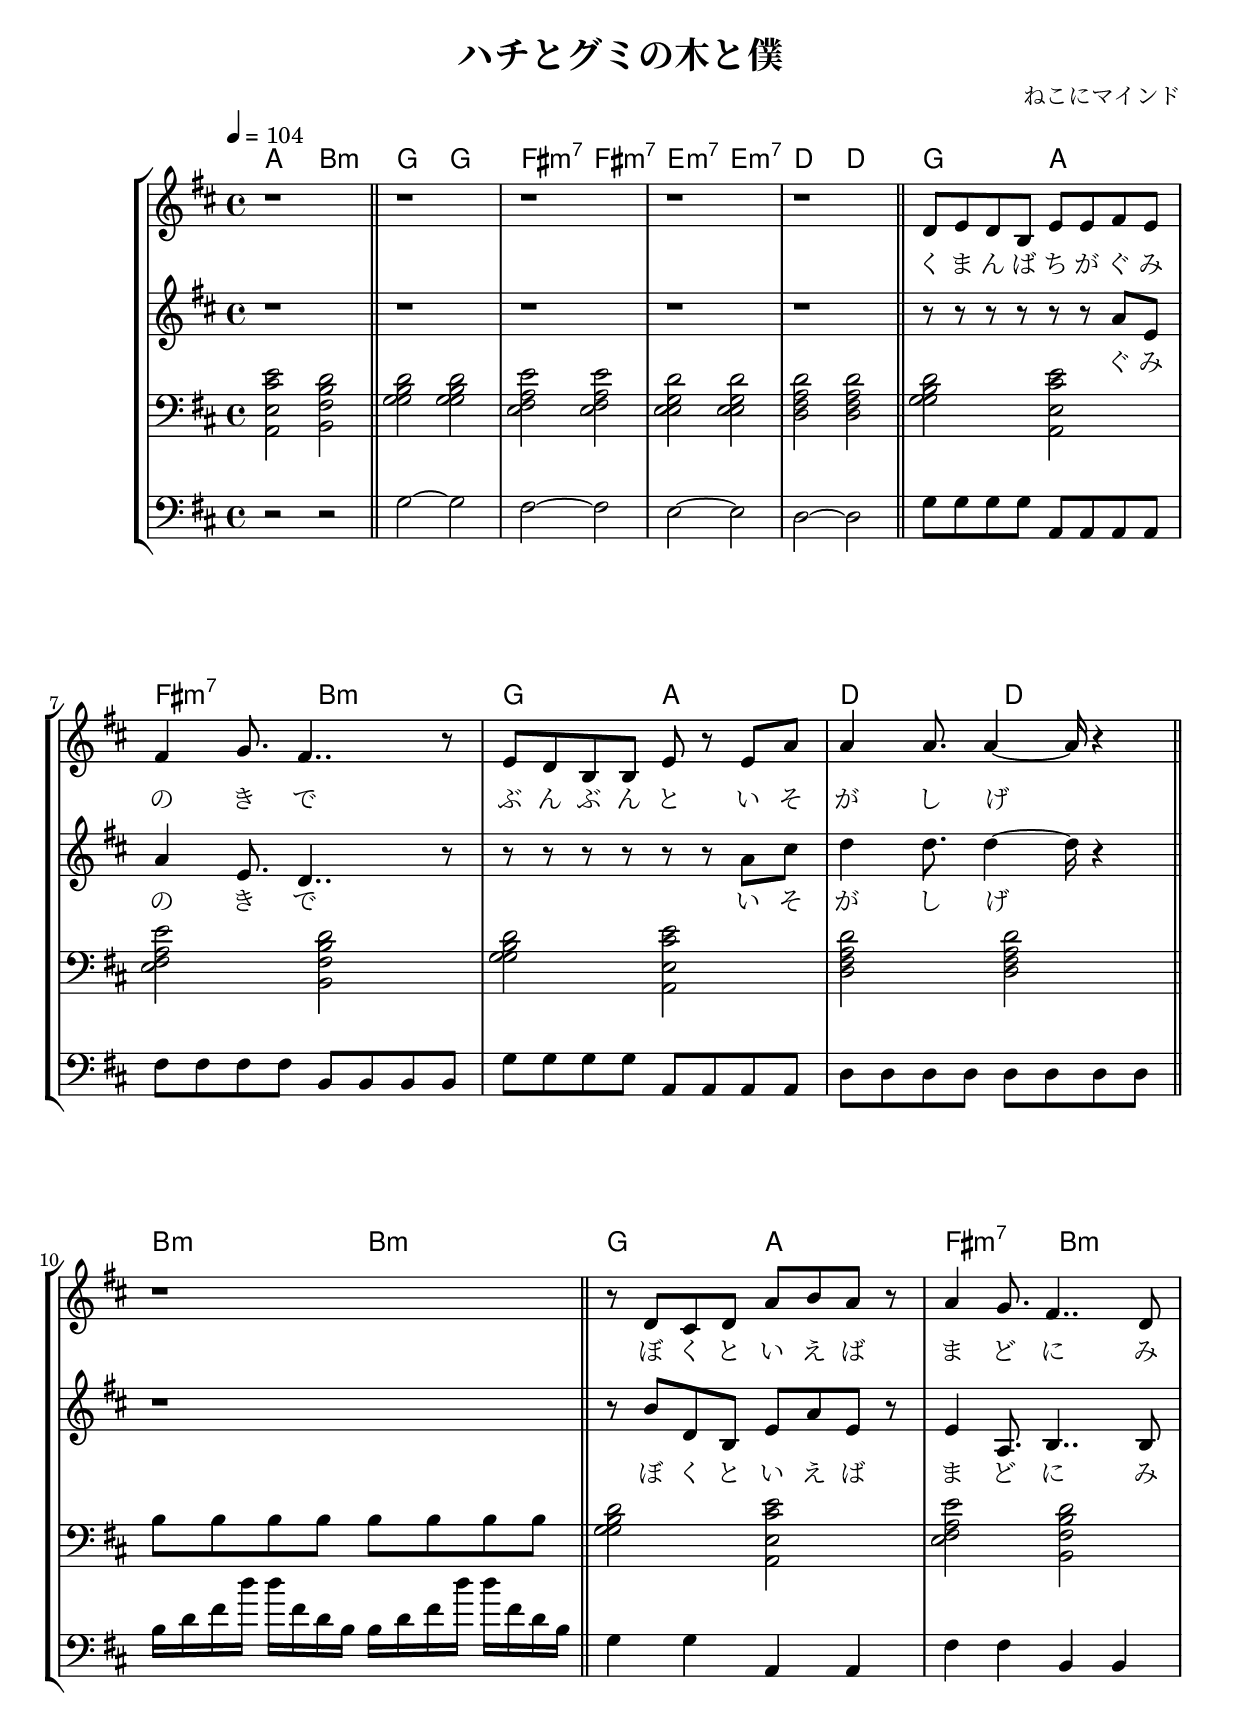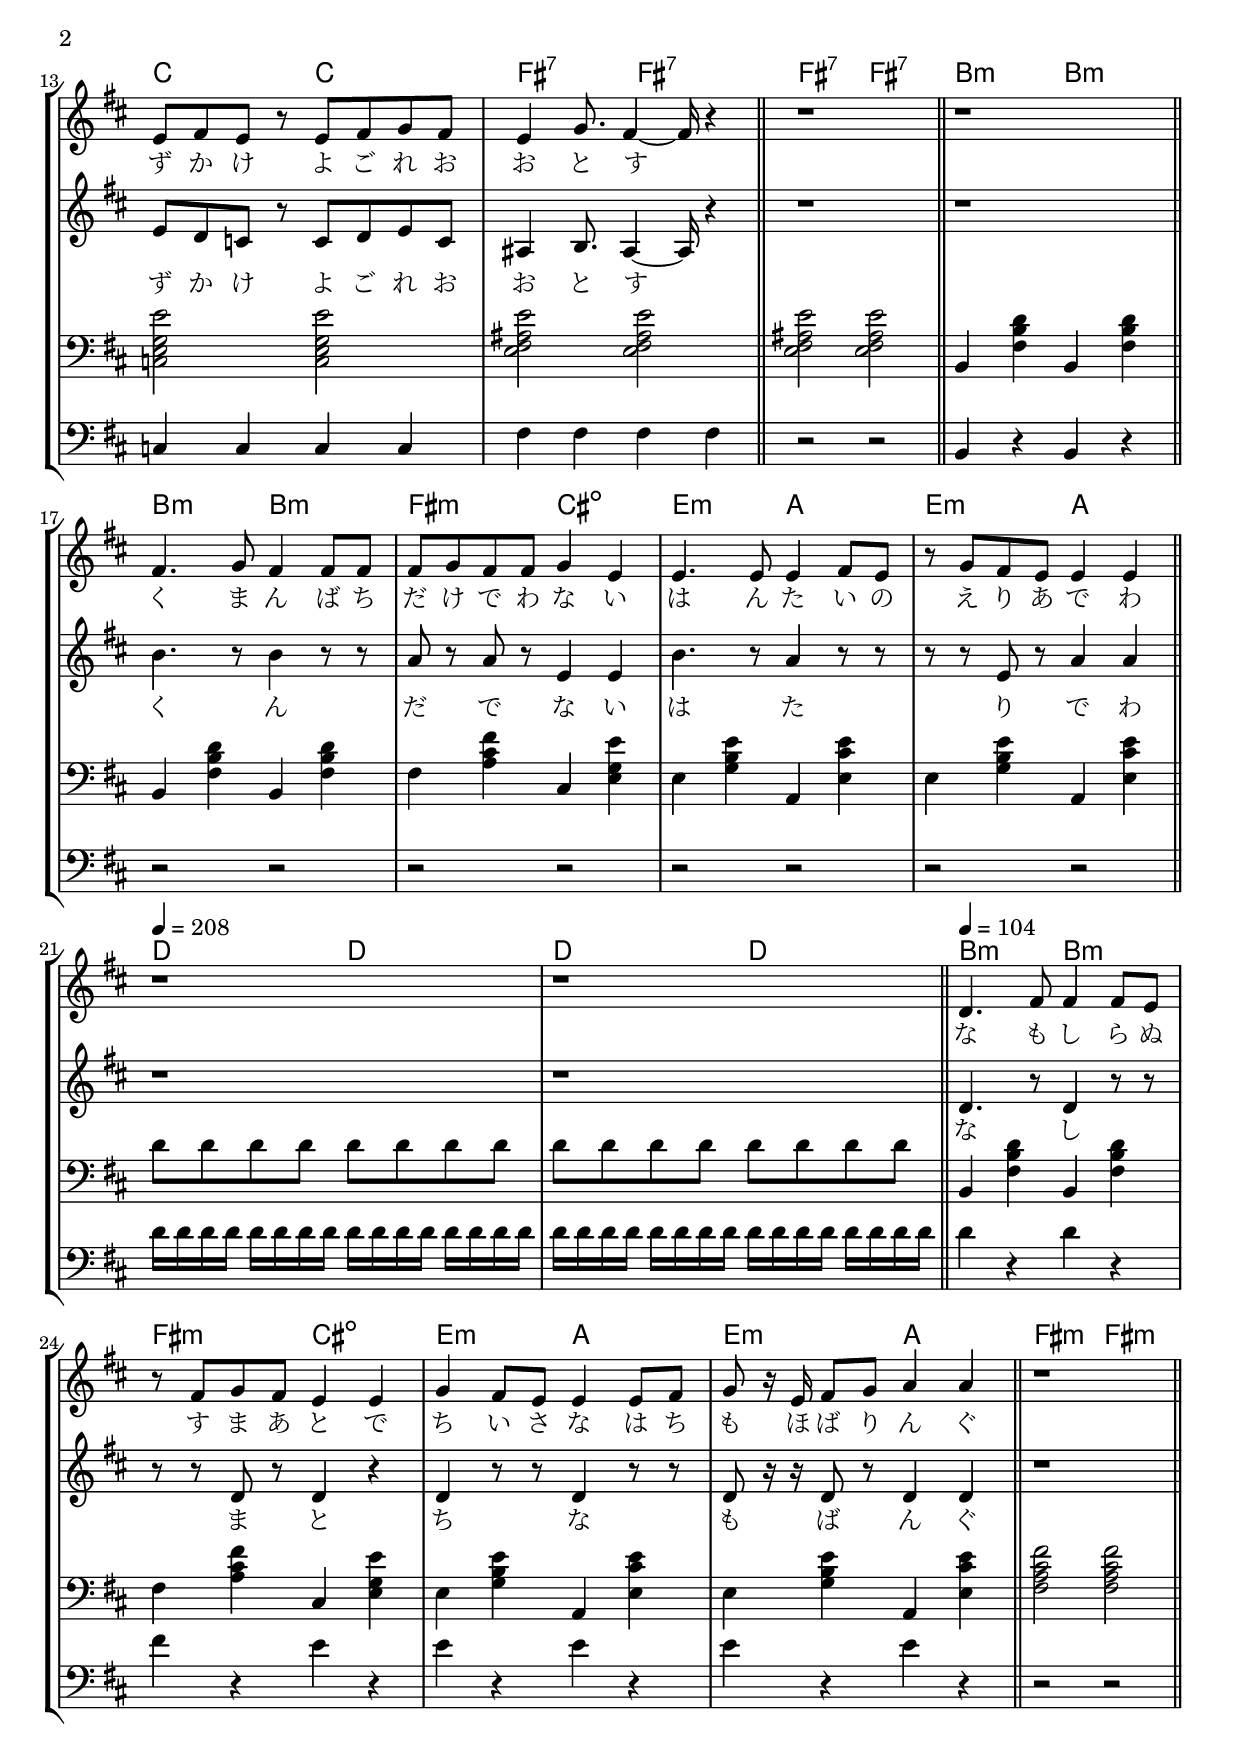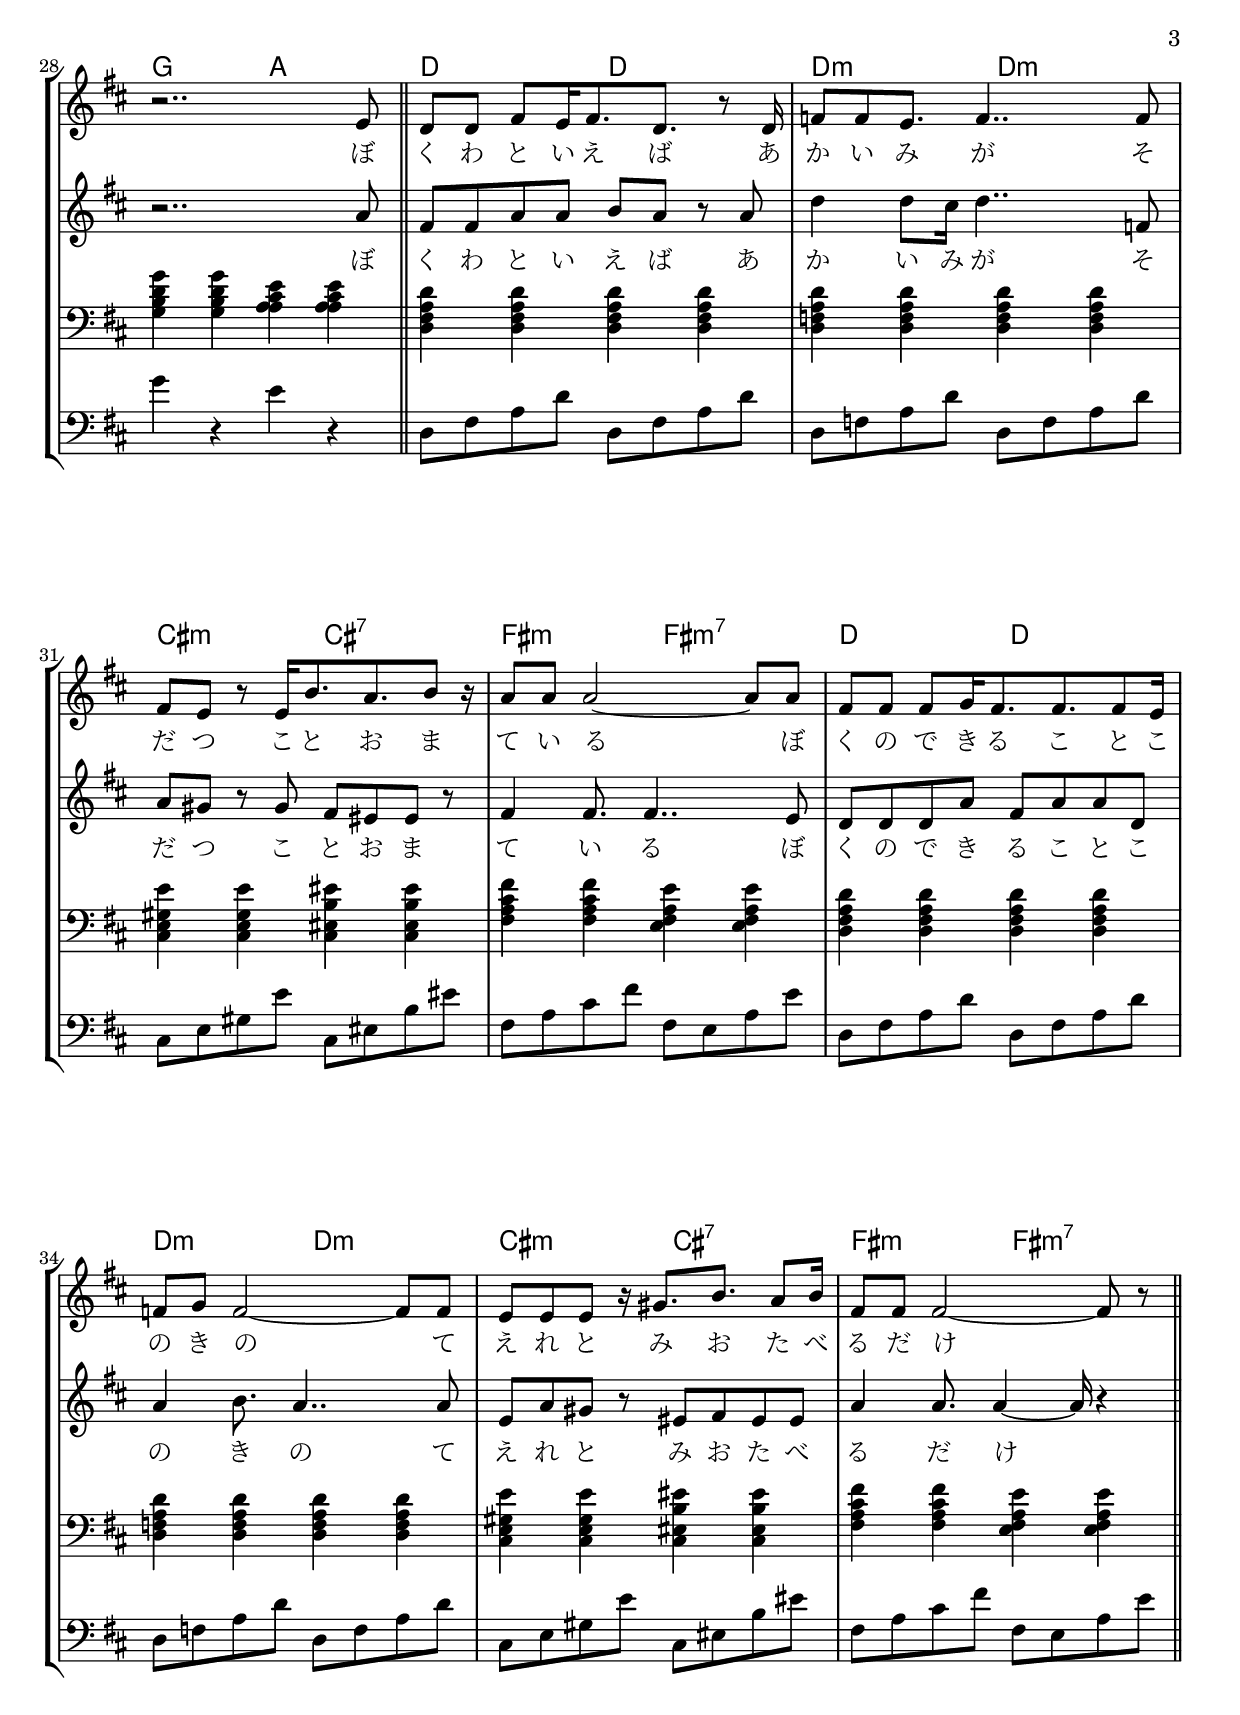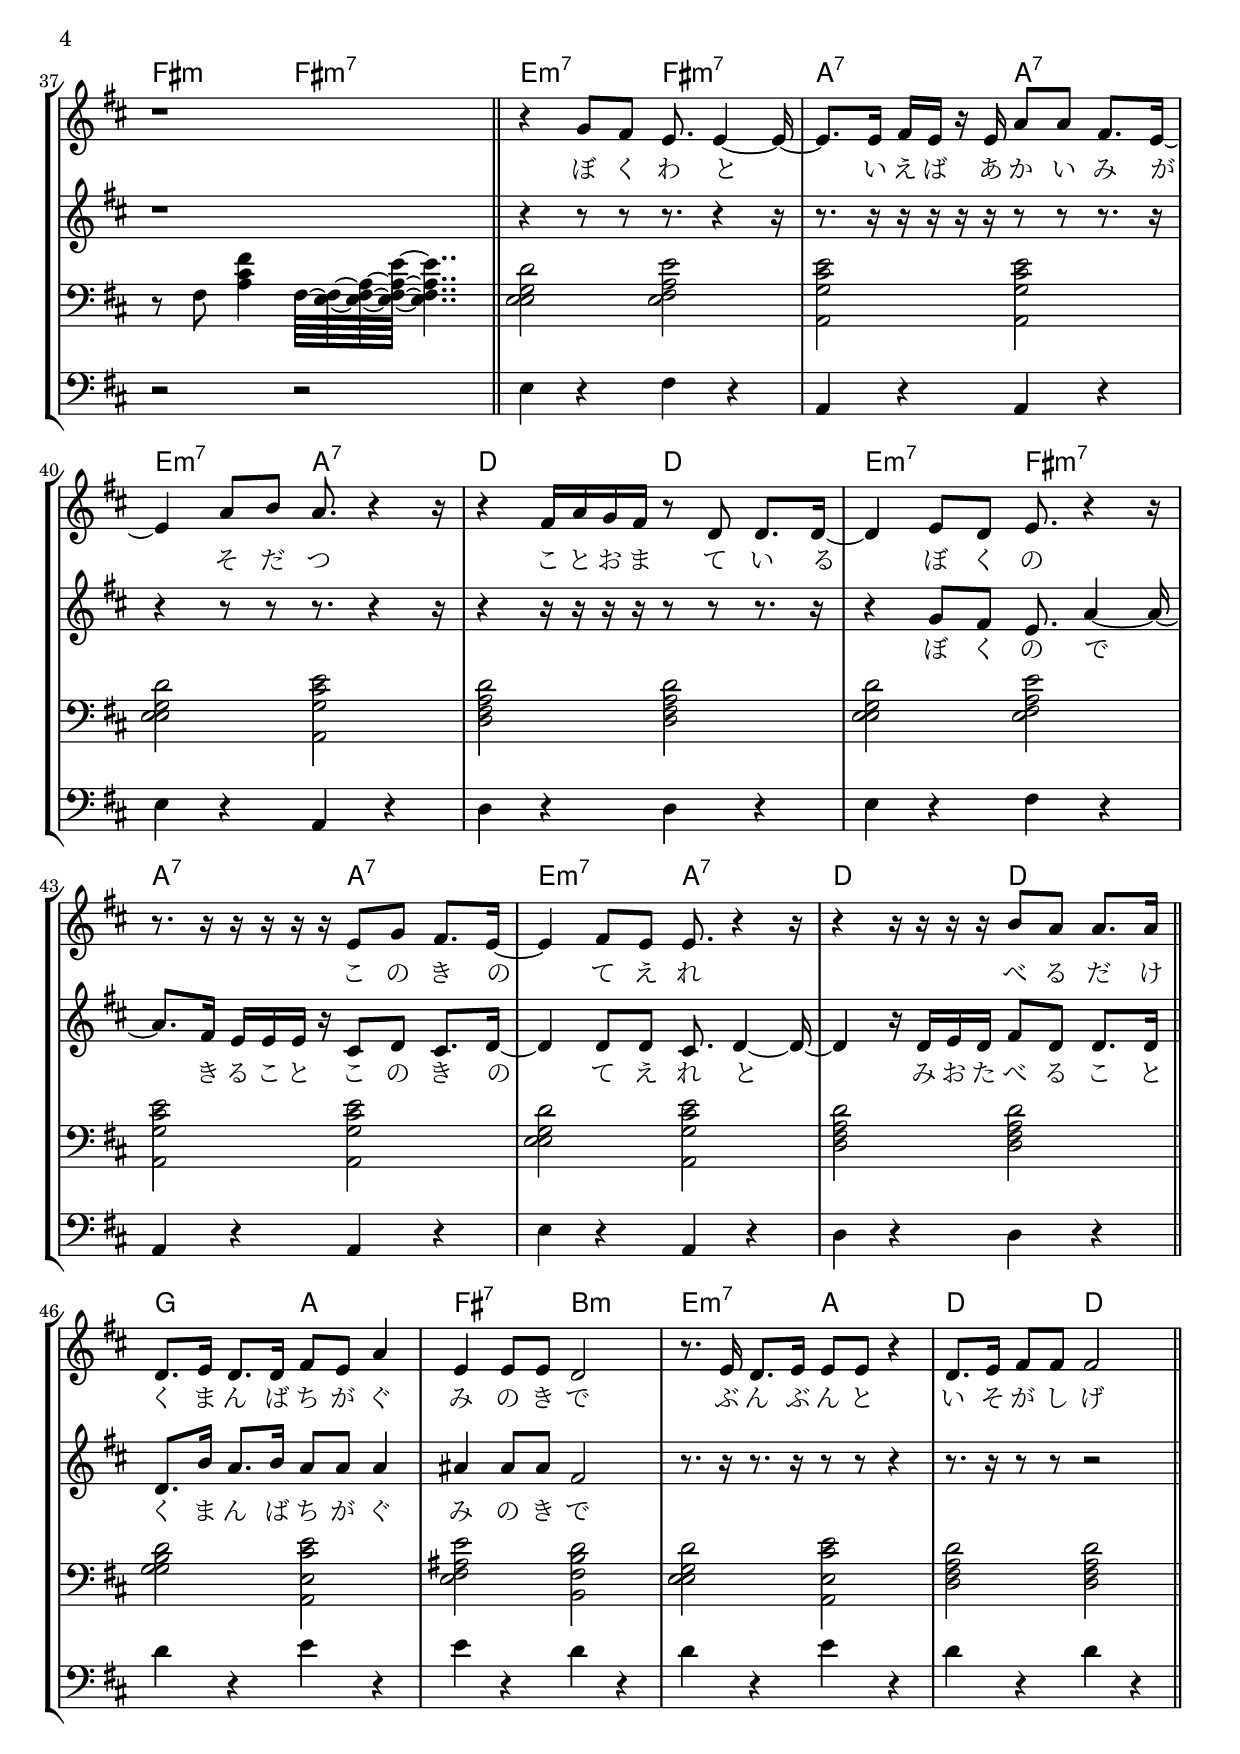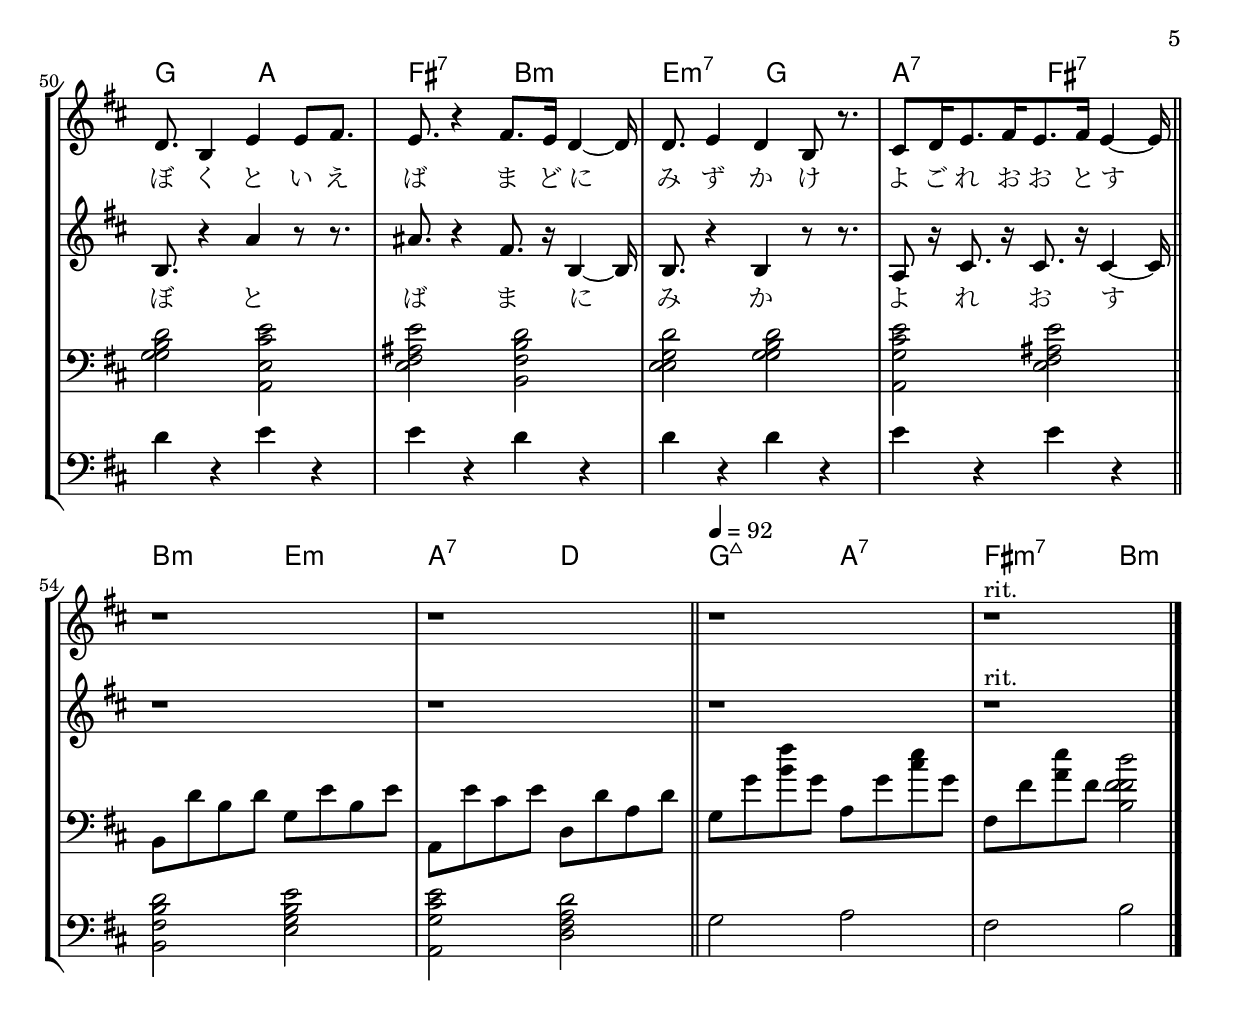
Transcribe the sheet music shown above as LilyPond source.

\version "2.12.1"

\header {
	title = \markup {ハチとグミの木と僕}
	composer = \markup \center-column {ねこにマインド}
}

harmony = \chordmode {
	a2 b:m 

	g g fis:min7 fis:min7 e:min7 e:min7 d d 

	g a fis:min7 b:m g a d d 

	b:m b:m 

	g a fis:min7 b:m c c fis:7 fis:7 

	fis:7 fis:7 

	b:m b:m 

	b:m b:m fis:m cis:dim e:m a e:m a 

	d d d d 

	b:m b:m fis:m cis:dim e:m a e:m a 

	fis:m fis:m 

	g a 

	d d d:m d:m cis:m cis:7 fis:m fis:min7 d d d:m d:m cis:m cis:7 fis:m fis:min7 

	fis:m fis:min7 

	e:min7 fis:min7 a:7 a:7 e:min7 a:7 d d e:min7 fis:min7 a:7 a:7 e:min7 a:7 d d 

	g a fis:7 b:m e:min7 a d d 

	g a fis:7 b:m e:min7 g a:7 fis:7 

	b:m e:m a:7 d 

	g:maj7 a:7 fis:min7 b:m 
}

melody = {
	\key d \major
	\tempo 4 = 104
	r1   
	r1 | r1 | r1 | r1   
	\set Staff.midiInstrument = #"fss0.35"
	\set Staff.midiMinimumVolume = #0.7
	\set Staff.midiMaximumVolume = #0.9
	 d'8  e'8  d'8  b8  e'8  e'8  fis'8  e'8 
	fis'4  g'8.  fis'4..  r8 
	e'8  d'8  b8  b8  e'8  r8  e'8  a'8 
	a'4  a'8.  a'4~a'16  	r4 	r1   
	\set Staff.midiInstrument = #"fss0.35"
	\set Staff.midiMinimumVolume = #0.7
	\set Staff.midiMaximumVolume = #0.9
	r8 d'8  cis'8  d'8  a'8  b'8  a'8  r8 
	a'4  g'8.  fis'4..  d'8 
	e'8  fis'8  e'8  r8  e'8  fis'8  g'8  fis'8 
	e'4  g'8.  fis'4~fis'16  	r4 	r1   
	r1   
	\set Staff.midiInstrument = #"fss0.35"
	\set Staff.midiMinimumVolume = #0.7
	\set Staff.midiMaximumVolume = #0.9
	fis'4.  g'8  fis'4  fis'8  fis'8 
	fis'8  g'8  fis'8  fis'8  g'4  e'4 
	e'4.  e'8  e'4  fis'8  e'8 
	r8  g'8  fis'8  e'8  e'4  e'4
	\tempo 4 = 208
	r1 | r1   
	\set Staff.midiInstrument = #"fss0.35"
	\set Staff.midiMinimumVolume = #0.7
	\set Staff.midiMaximumVolume = #0.9
		\tempo 4 = 104
d'4.  fis'8  fis'4  fis'8  e'8 
	r8  fis'8  g'8  fis'8  e'4  e'4 
	g'4  fis'8  e'8  e'4  e'8  fis'8 
	g'8  r16  e'16  fis'8  g'8  a'4  a'4
	r1   
	r2.. 
	\set Staff.midiInstrument = #"fss0.35"
	\set Staff.midiMinimumVolume = #0.7
	\set Staff.midiMaximumVolume = #0.9
	e'8 
	d'8  d'8  fis'8  e'16  fis'8.  d'8.  r8  d'16 
	f'8  f'8  e'8.  f'4..  f'8 
	fis'8  e'8  r8  e'16  b'8.  a'8.  b'8  r16 
	a'8  a'8  a'2~a'8  a'8 
	fis'8  fis'8  fis'8  g'16  fis'8.  fis'8.  fis'8  e'16 
	f'8  g'8  f'2~f'8  f'8 
	e'8  e'8  e'8  r16  gis'8.  b'8.  a'8  b'16 
	fis'8  fis'8  fis'2~fis'8  	r8 	r1   
	\set Staff.midiInstrument = #"Lead 6 (voice)"
	\set Staff.midiMinimumVolume = #0.7
	\set Staff.midiMaximumVolume = #0.9
	r4 g'8  fis'8  e'8.  e'4~e'16~ 
	e'8.  e'16  fis'16  e'16  r16  e'16  a'8  a'8  fis'8.  e'16~ 
	e'4  a'8  b'8  a'8.  r4 r16 
	r4  fis'16  a'16  g'16  fis'16  r8  d'8  d'8.  d'16~ 
	d'4  e'8  d'8  e'8.  r4 r16 
	r8.  r16  r16  r16  r16  r16  e'8  g'8  fis'8.  e'16~ 
	e'4  fis'8  e'8  e'8.  r4 r16 
	r4  r16  r16  r16  r16  b'8  a'8  a'8.  a'16
	\set Staff.midiInstrument = #"Synth Voice"
	\set Staff.midiMinimumVolume = #0.7
	\set Staff.midiMaximumVolume = #0.9
	d'8.  e'16  d'8.  d'16  fis'8  e'8  a'4 
	e'4  e'8  e'8  d'2 
	r8.  e'16  d'8.  e'16  e'8  e'8  r4 
	d'8.  e'16  fis'8  fis'8  fis'2
	\set Staff.midiInstrument = #"Choir Aahs"
	\set Staff.midiMinimumVolume = #0.7
	\set Staff.midiMaximumVolume = #0.9
	d'8.  b4  e'4  e'8  fis'8. 
	e'8.  r4  fis'8.  e'16  d'4~d'16 
	d'8.  e'4  d'4  b8  r8. 
	cis'8  d'16  e'8.  fis'16  e'8.  fis'16  e'4~e'16
	r1 | r1   
	\tempo 4 = 92
	r1 | r1^"rit." \bar "|."
}

words = \lyricmode {
	
	
	く  ま  ん  ば  ち  が  ぐ  み  の  き  で  ぶ  ん  ぶ  ん  と  い  そ  が  し  げ  
	
	ぼ  く  と  い  え  ば  ま  ど  に  み  ず  か  け  よ  ご  れ  お  お  と  す  
	
	
	く  ま  ん  ば  ち  だ  け  で  わ  な  い  は  ん  た  い  の  え  り  あ  で  わ  
	
	な  も  し  ら  ぬ  す  ま  あ  と  で  ち  い  さ  な  は  ち  も  ほ  ば  り  ん  ぐ  
	
	
	ぼ  く  わ  と  い  え  ば  あ  か  い  み  が  そ  だ  つ  こ  と  お  ま  て  い  る  ぼ  く  の  で  き  る  こ  と  こ  の  き  の  て  え  れ  と  み  お  た  べ  る  だ  け  
	
	ぼ  く  わ  と  い  え  ば  あ  か  い  み  が  そ  だ  つ  こ  と  お  ま  て  い  る  ぼ  く  の  こ  の  き  の  て  え  れ  べ  る  だ  け  
	く  ま  ん  ば  ち  が  ぐ  み  の  き  で  ぶ  ん  ぶ  ん  と  い  そ  が  し  げ  
	ぼ  く  と  い  え  ば  ま  ど  に  み  ず  か  け  よ  ご  れ  お  お  と  す  
	
	
}

secondmelody = {
	\key d \major
	\tempo 4 = 104
	r1   
	r1 | r1 | r1 | r1   
	\set Staff.midiInstrument = #"Clav"
	\set Staff.midiMinimumVolume = #0.7
	\set Staff.midiMaximumVolume = #0.9
	 r8  r8  r8  r8  r8  r8  a'8  e'8 
	a'4  e'8.  d'4..  r8 
	r8  r8  r8  r8  r8  r8  a'8  cis''8 
	d''4  d''8.  d''4~d''16  	r4 	r1   
	\set Staff.midiInstrument = #"Pad 6 (metallic)"
	\set Staff.midiMinimumVolume = #0.7
	\set Staff.midiMaximumVolume = #0.9
	r8 b'8  d'8  b8  e'8  a'8  e'8  r8 
	e'4  a8.  b4..  b8 
	e'8  d'8  c'8  r8  c'8  d'8  e'8  c'8 
	ais4  b8.  ais4~ais16  	r4 	r1   
	r1   
	\set Staff.midiInstrument = #"Vibraphone"
	\set Staff.midiMinimumVolume = #0.7
	\set Staff.midiMaximumVolume = #0.9
	b'4.  r8  b'4  r8  r8 
	a'8  r8  a'8  r8  e'4  e'4 
	b'4.  r8  a'4  r8  r8 
	r8  r8  e'8  r8  a'4  a'4
	\tempo 4 = 208
	r1 | r1   
	\set Staff.midiInstrument = #"Celesta"
	\set Staff.midiMinimumVolume = #0.7
	\set Staff.midiMaximumVolume = #0.9
		\tempo 4 = 104
d'4.  r8  d'4  r8  r8 
	r8  r8  d'8  r8  d'4  r4 
	d'4  r8  r8  d'4  r8  r8 
	d'8  r16  r16  d'8  r8  d'4  d'4
	r1   
	r2.. 
	\set Staff.midiInstrument = #"Flute"
	\set Staff.midiMinimumVolume = #0.7
	\set Staff.midiMaximumVolume = #0.9
	a'8 
	fis'8  fis'8  a'8  a'8  b'8  a'8  r8  a'8 
	d''4  d''8  cis''16  d''4..  f'8 
	a'8  gis'8  r8  gis'8  fis'8  eis'8  eis'8  r8 
	fis'4  fis'8.  fis'4..  e'8 
	d'8  d'8  d'8  a'8  fis'8  a'8  a'8  d'8 
	a'4  b'8.  a'4..  a'8 
	e'8  a'8  gis'8  r8  eis'8  fis'8  eis'8  eis'8 
	a'4  a'8.  a'4~a'16  	r4 	r1   
	\set Staff.midiInstrument = #"Trumpet"
	\set Staff.midiMinimumVolume = #0.7
	\set Staff.midiMaximumVolume = #0.9
	r4 r8  r8  r8.  r4 r16 
	r8.  r16  r16  r16  r16  r16  r8  r8  r8.  r16 
	r4  r8  r8  r8.  r4 r16 
	r4  r16  r16  r16  r16  r8  r8  r8.  r16 
	r4  g'8  fis'8  e'8.  a'4~a'16~ 
	a'8.  fis'16  e'16  e'16  e'16  r16  cis'8  d'8  cis'8.  d'16~ 
	d'4  d'8  d'8  cis'8.  d'4~d'16~ 
	d'4  r16  d'16  e'16  d'16  fis'8  d'8  d'8.  d'16
	\set Staff.midiInstrument = #"Trumpet"
	\set Staff.midiMinimumVolume = #0.7
	\set Staff.midiMaximumVolume = #0.9
	d'8.  b'16  a'8.  b'16  a'8  a'8  a'4 
	ais'4  ais'8  ais'8  fis'2 
	r8.  r16  r8.  r16  r8  r8  r4 
	r8.  r16  r8  r8  r2
	\set Staff.midiInstrument = #"French Horn"
	\set Staff.midiMinimumVolume = #0.7
	\set Staff.midiMaximumVolume = #0.9
	b8.  r4  a'4  r8  r8. 
	ais'8.  r4  fis'8.  r16  b4~b16 
	b8.  r4  b4  r8  r8. 
	a8  r16  cis'8.  r16  cis'8.  r16  cis'4~cis'16
	r1 | r1   
	\tempo 4 = 92
	r1 | r1^"rit." \bar "|."
}

secondwords = \lyricmode {
	
	
	ぐ  み  の  き  で  い  そ  が  し  げ  
	
	ぼ  く  と  い  え  ば  ま  ど  に  み  ず  か  け  よ  ご  れ  お  お  と  す  
	
	
	く  ん  だ  で  な  い  は  た  り  で  わ  
	
	な  し  ま  と  ち  な  も  ば  ん  ぐ  
	
	
	ぼ  く  わ  と  い  え  ば  あ  か  い  み  が  そ  だ  つ  こ  と  お  ま  て  い  る  ぼ  く  の  で  き  る  こ  と  こ  の  き  の  て  え  れ  と  み  お  た  べ  る  だ  け  
	
	ぼ  く  の  で  き  る  こ  と  こ  の  き  の  て  え  れ  と  み  お  た  べ  る  こ  と  
	く  ま  ん  ば  ち  が  ぐ  み  の  き  で  
	ぼ  と  ば  ま  に  み  か  よ  れ  お  す  
	
	
}

tempochange = {
	\tempo 4 = 104
	r1 \bar "||"
	\tempo 4 = 104
	r1 | r1 | r1 | r1 \bar "||"
	\tempo 4 = 104
	r1 | r1 | r1 | r1 \bar "||"
	\tempo 4 = 104
	r1 \bar "||"
	\tempo 4 = 104
	r1 | r1 | r1 | r1 \bar "||"
	\tempo 4 = 104
	r1 \bar "||"
	\tempo 4 = 104
	r1 \bar "||"
	\tempo 4 = 104
	r1 | r1 | r1 | r1 \bar "||"
	\tempo 4 = 208
	r1 | r1 \bar "||"
	\tempo 4 = 104
	r1 | r1 | r1 | r1 \bar "||"
	\tempo 4 = 104
	r1 \bar "||"
	\tempo 4 = 104
	r1 \bar "||"
	\tempo 4 = 104
	r1 | r1 | r1 | r1 | r1 | r1 | r1 | r1 \bar "||"
	\tempo 4 = 104
	r1 \bar "||"
	\tempo 4 = 104
	r1 | r1 | r1 | r1 | r1 | r1 | r1 | r1 \bar "||"
	\tempo 4 = 104
	r1 | r1 | r1 | r1 \bar "||"
	\tempo 4 = 104
	r1 | r1 | r1 | r1 \bar "||"
	\tempo 4 = 104
	r1 | r1 \bar "||"
	\tempo 4 = 92
	r1 | \tempo 4 = 69 r2 \tempo 4 = 61 r2 \bar "|."
}

mainacc = {
	\clef bass
	\set Staff.midiInstrument = #"Acoustic grand"
	\set Staff.midiMinimumVolume = #0.3
	\set Staff.midiMaximumVolume = #0.6
	\key d \major
	\tempo 4 = 104
	<a, e cis' e'>2
	<b, fis b d'>2
	\bar "||"

	\set Staff.midiInstrument = #"Acoustic grand"
	\set Staff.midiMinimumVolume = #0.3
	\set Staff.midiMaximumVolume = #0.6
	<g g b d'>2
	<g g b d'>2
	<fis e a e'>2
	<fis e a e'>2
	<e e g d'>2
	<e e g d'>2
	<d fis a d'>2
	<d fis a d'>2
	\bar "||"

	\set Staff.midiInstrument = #"Acoustic grand"
	\set Staff.midiMinimumVolume = #0.3
	\set Staff.midiMaximumVolume = #0.6
	<g g b d'>2
	<a, e cis' e'>2
	<fis e a e'>2
	<b, fis b d'>2
	<g g b d'>2
	<a, e cis' e'>2
	<d fis a d'>2
	<d fis a d'>2
	\bar "||"

	\set Staff.midiInstrument = #"Piccolo"
	\set Staff.midiMinimumVolume = #0.3
	\set Staff.midiMaximumVolume = #0.6
	b8 b8 b8 b8
	b8 b8 b8 b8
	\bar "||"

	\set Staff.midiInstrument = #"Acoustic grand"
	\set Staff.midiMinimumVolume = #0.3
	\set Staff.midiMaximumVolume = #0.6
	<g g b d'>2
	<a, e cis' e'>2
	<fis e a e'>2
	<b, fis b d'>2
	<c e g e'>2
	<c e g e'>2
	<fis e ais e'>2
	<fis e ais e'>2
	\bar "||"

	\set Staff.midiInstrument = #"Acoustic grand"
	\set Staff.midiMinimumVolume = #0.3
	\set Staff.midiMaximumVolume = #0.6
	<fis e ais e'>2
	<fis e ais e'>2
	\bar "||"

	\set Staff.midiInstrument = #"Acoustic grand"
	\set Staff.midiMinimumVolume = #0.3
	\set Staff.midiMaximumVolume = #0.6
	b,4 <fis b d'>4
	b,4 <fis b d'>4
	\bar "||"

	\set Staff.midiInstrument = #"Acoustic grand"
	\set Staff.midiMinimumVolume = #0.3
	\set Staff.midiMaximumVolume = #0.6
	b,4 <fis b d'>4
	b,4 <fis b d'>4
	fis4 <a cis' fis'>4
	cis4 <e g e'>4
	e4 <g b e'>4
	a,4 <e cis' e'>4
	e4 <g b e'>4
	a,4 <e cis' e'>4
	\bar "||"

	\set Staff.midiInstrument = #"Blown Bottle"
	\set Staff.midiMinimumVolume = #0.3
	\set Staff.midiMaximumVolume = #0.6
	\tempo 4 = 208
	d'8 d'8 d'8 d'8
	d'8 d'8 d'8 d'8
	d'8 d'8 d'8 d'8
	d'8 d'8 d'8 d'8
	\bar "||"

	\set Staff.midiInstrument = #"Acoustic grand"
	\set Staff.midiMinimumVolume = #0.3
	\set Staff.midiMaximumVolume = #0.6
	\tempo 4 = 104
	b,4 <fis b d'>4
	b,4 <fis b d'>4
	fis4 <a cis' fis'>4
	cis4 <e g e'>4
	e4 <g b e'>4
	a,4 <e cis' e'>4
	e4 <g b e'>4
	a,4 <e cis' e'>4
	\bar "||"

	\set Staff.midiInstrument = #"Bright Acoustic"
	\set Staff.midiMinimumVolume = #0.3
	\set Staff.midiMaximumVolume = #0.6
	<fis a cis' fis'>2
	<fis a cis' fis'>2
	\bar "||"

	\set Staff.midiInstrument = #"Acoustic grand"
	\set Staff.midiMinimumVolume = #0.3
	\set Staff.midiMaximumVolume = #0.6
	<g b d' g'>4 <g b d' g'>4
	<a a cis' e'>4 <a a cis' e'>4
	\bar "||"

	\set Staff.midiInstrument = #"Acoustic grand"
	\set Staff.midiMinimumVolume = #0.3
	\set Staff.midiMaximumVolume = #0.6
	<d fis a d'>4 <d fis a d'>4
	<d fis a d'>4 <d fis a d'>4
	<d f a d'>4 <d f a d'>4
	<d f a d'>4 <d f a d'>4
	<cis e gis e'>4 <cis e gis e'>4
	<cis eis b eis'>4 <cis eis b eis'>4
	<fis a cis' fis'>4 <fis a cis' fis'>4
	<fis e a e'>4 <fis e a e'>4
	<d fis a d'>4 <d fis a d'>4
	<d fis a d'>4 <d fis a d'>4
	<d f a d'>4 <d f a d'>4
	<d f a d'>4 <d f a d'>4
	<cis e gis e'>4 <cis e gis e'>4
	<cis eis b eis'>4 <cis eis b eis'>4
	<fis a cis' fis'>4 <fis a cis' fis'>4
	<fis e a e'>4 <fis e a e'>4
	\bar "||"

	\set Staff.midiInstrument = #"Acoustic grand"
	\set Staff.midiMinimumVolume = #0.3
	\set Staff.midiMaximumVolume = #0.6
	r8 fis8 <a cis' fis'>4
	fis64~ <fis~ e~> <fis~ e~ a~> <fis e a e'>~ <fis e a e'>4..
	\bar "||"

	\set Staff.midiInstrument = #"Acoustic grand"
	\set Staff.midiMinimumVolume = #0.3
	\set Staff.midiMaximumVolume = #0.6
	<e e g d'>2
	<fis e a e'>2
	<a, g cis' e'>2
	<a, g cis' e'>2
	<e e g d'>2
	<a, g cis' e'>2
	<d fis a d'>2
	<d fis a d'>2
	<e e g d'>2
	<fis e a e'>2
	<a, g cis' e'>2
	<a, g cis' e'>2
	<e e g d'>2
	<a, g cis' e'>2
	<d fis a d'>2
	<d fis a d'>2
	\bar "||"

	\set Staff.midiInstrument = #"Acoustic grand"
	\set Staff.midiMinimumVolume = #0.3
	\set Staff.midiMaximumVolume = #0.6
	<g g b d'>2
	<a, e cis' e'>2
	<fis e ais e'>2
	<b, fis b d'>2
	<e e g d'>2
	<a, e cis' e'>2
	<d fis a d'>2
	<d fis a d'>2
	\bar "||"

	\set Staff.midiInstrument = #"Acoustic grand"
	\set Staff.midiMinimumVolume = #0.3
	\set Staff.midiMaximumVolume = #0.6
	<g g b d'>2
	<a, e cis' e'>2
	<fis e ais e'>2
	<b, fis b d'>2
	<e e g d'>2
	<g g b d'>2
	<a, g cis' e'>2
	<fis e ais e'>2
	\bar "||"

	\set Staff.midiInstrument = #"Acoustic grand"
	\set Staff.midiMinimumVolume = #0.3
	\set Staff.midiMaximumVolume = #0.6
	b,8 d' b d'
	g8 e' b e'
	a,8 e' cis' e'
	d8 d' a d'
	\bar "||"

	\set Staff.midiInstrument = #"Acoustic grand"
	\set Staff.midiMinimumVolume = #0.3
	\set Staff.midiMaximumVolume = #0.6
	\tempo 4 = 92
	g8 g' <b' fis''> g'
	a8 g' <cis'' e''> g'
	fis8 fis' <a' e''> fis'
	<b fis' fis' d''>2
	\bar "|."
}

subacc = {
	\clef bass
	\set Staff.midiInstrument = #"Acoustic grand"
	\set Staff.midiMinimumVolume = #0.3
	\set Staff.midiMaximumVolume = #0.6
	\key d \major
	\tempo 4 = 104
	r2
	r2
	\bar "||"

	\set Staff.midiInstrument = #"FX 8 (sci-fi)"
	\set Staff.midiMinimumVolume = #0.3
	\set Staff.midiMaximumVolume = #0.6
	g2
	~g2
	fis2
	~fis2
	e2
	~e2
	d2
	~d2
	\bar "||"

	\set Staff.midiInstrument = #"Clarinet"
	\set Staff.midiMinimumVolume = #0.3
	\set Staff.midiMaximumVolume = #0.6
	g8 g8 g8 g8
	a,8 a,8 a,8 a,8
	fis8 fis8 fis8 fis8
	b,8 b,8 b,8 b,8
	g8 g8 g8 g8
	a,8 a,8 a,8 a,8
	d8 d8 d8 d8
	d8 d8 d8 d8
	\bar "||"

	\set Staff.midiInstrument = #"Tremolo Strings"
	\set Staff.midiMinimumVolume = #0.3
	\set Staff.midiMaximumVolume = #0.6
	b16 d' fis' d'' d'' fis' d' b
	b16 d' fis' d'' d'' fis' d' b
	\bar "||"

	\set Staff.midiInstrument = #"FX 3 (crystal)"
	\set Staff.midiMinimumVolume = #0.3
	\set Staff.midiMaximumVolume = #0.6
	g4 g4
	a,4 a,4
	fis4 fis4
	b,4 b,4
	c4 c4
	c4 c4
	fis4 fis4
	fis4 fis4
	\bar "||"

	\set Staff.midiInstrument = #"Acoustic grand"
	\set Staff.midiMinimumVolume = #0.3
	\set Staff.midiMaximumVolume = #0.6
	r2
	r2
	\bar "||"

	\set Staff.midiInstrument = #"Synthstrings 2"
	\set Staff.midiMinimumVolume = #0.3
	\set Staff.midiMaximumVolume = #0.6
	b,4 r4
	b,4 r4
	\bar "||"

	\set Staff.midiInstrument = #"Acoustic grand"
	\set Staff.midiMinimumVolume = #0.3
	\set Staff.midiMaximumVolume = #0.6
	r2
	r2
	r2
	r2
	r2
	r2
	r2
	r2
	\bar "||"

	\set Staff.midiInstrument = #"Tremolo Strings"
	\set Staff.midiMinimumVolume = #0.3
	\set Staff.midiMaximumVolume = #0.6
	\tempo 4 = 208
	d'16 d'16 d'16 d'16 d'16 d'16 d'16 d'16
	d'16 d'16 d'16 d'16 d'16 d'16 d'16 d'16
	d'16 d'16 d'16 d'16 d'16 d'16 d'16 d'16
	d'16 d'16 d'16 d'16 d'16 d'16 d'16 d'16
	\bar "||"

	\set Staff.midiInstrument = #"Pad 5 (bowed)"
	\set Staff.midiMinimumVolume = #0.3
	\set Staff.midiMaximumVolume = #0.6
	\tempo 4 = 104
	d'4 r4
	d'4 r4
	fis'4 r4
	e'4 r4
	e'4 r4
	e'4 r4
	e'4 r4
	e'4 r4
	\bar "||"

	\set Staff.midiInstrument = #"Acoustic grand"
	\set Staff.midiMinimumVolume = #0.3
	\set Staff.midiMaximumVolume = #0.6
	r2
	r2
	\bar "||"

	\set Staff.midiInstrument = #"Bird Tweet"
	\set Staff.midiMinimumVolume = #0.3
	\set Staff.midiMaximumVolume = #0.6
	g'4 r4
	e'4 r4
	\bar "||"

	\set Staff.midiInstrument = #"Pad 7 (halo)"
	\set Staff.midiMinimumVolume = #0.3
	\set Staff.midiMaximumVolume = #0.6
	d8 fis8 a8 d'8
	d8 fis8 a8 d'8
	d8 f8 a8 d'8
	d8 f8 a8 d'8
	cis8 e8 gis8 e'8
	cis8 eis8 b8 eis'8
	fis8 a8 cis'8 fis'8
	fis8 e8 a8 e'8
	d8 fis8 a8 d'8
	d8 fis8 a8 d'8
	d8 f8 a8 d'8
	d8 f8 a8 d'8
	cis8 e8 gis8 e'8
	cis8 eis8 b8 eis'8
	fis8 a8 cis'8 fis'8
	fis8 e8 a8 e'8
	\bar "||"

	\set Staff.midiInstrument = #"Acoustic grand"
	\set Staff.midiMinimumVolume = #0.3
	\set Staff.midiMaximumVolume = #0.6
	r2
	r2
	\bar "||"

	\set Staff.midiInstrument = #"Pad 1 (new age)"
	\set Staff.midiMinimumVolume = #0.3
	\set Staff.midiMaximumVolume = #0.6
	e4 r4
	fis4 r4
	a,4 r4
	a,4 r4
	e4 r4
	a,4 r4
	d4 r4
	d4 r4
	e4 r4
	fis4 r4
	a,4 r4
	a,4 r4
	e4 r4
	a,4 r4
	d4 r4
	d4 r4
	\bar "||"

	\set Staff.midiInstrument = #"Blown Bottle"
	\set Staff.midiMinimumVolume = #0.3
	\set Staff.midiMaximumVolume = #0.6
	d'4 r4
	e'4 r4
	e'4 r4
	d'4 r4
	d'4 r4
	e'4 r4
	d'4 r4
	d'4 r4
	\bar "||"

	\set Staff.midiInstrument = #"Synthstrings 2"
	\set Staff.midiMinimumVolume = #0.3
	\set Staff.midiMaximumVolume = #0.6
	d'4 r4
	e'4 r4
	e'4 r4
	d'4 r4
	d'4 r4
	d'4 r4
	e'4 r4
	e'4 r4
	\bar "||"

	\set Staff.midiInstrument = #"Acoustic grand"
	\set Staff.midiMinimumVolume = #0.3
	\set Staff.midiMaximumVolume = #0.6
	<b, fis b d'>2
	<g e b e'>2
	<a, g cis' e'>2
	<d fis a d'>2
	\bar "||"

	\set Staff.midiInstrument = #"Acoustic grand"
	\set Staff.midiMinimumVolume = #0.3
	\set Staff.midiMaximumVolume = #0.6
	\tempo 4 = 92
	g2
	~a2
	fis2
	~b2
	\bar "|."
}

percA = {
	\drummode {
	r1 \bar "||"
	r1 |r1 |r1 |r1 \bar "||"
	r1  |r1  |r1  |r2 r8 hho4 hho8  \bar "||"
	r1 \bar "||"
	r1  |r2. hho4  |r1  |r2. hho4  \bar "||"
	r1 \bar "||"
	r2 hho2  \bar "||"
	r1  |r1  |r1  |r2 r8 hho4 hho8  \bar "||"
	r1 |r1 \bar "||"
	hh4 hh8 hh2 r8  |\times 16/32{ hh2 hh8. hh8. hh4. hh2. } |hh4 hh8 hh2 r8  |\times 16/32{ hh2 hh8. hh1 r4 r16 } \bar "||"
	r1 \bar "||"
	cymr8 cymr16 cymr16 cymr8 cymr16 cymr16 cymr8 cymr16 cymr16 cymr8 cymr8  \bar "||"
	r8 cymr16 cymr16 cymr8 cymr16 cymr16 cymr8 cymr16 cymr16 cymr8 cymr8  |cymr8 cymr16 cymr16 cymr8 cymr16 cymr16 cymr8 cymr16 cymr16 cymr8 cymr8  |cymr8 cymr16 cymr16 cymr8 cymr16 cymr16 cymr8 cymr16 cymr16 cymr8 cymr16 cymr16  |cymr8 cymr16 cymr16 cymr8 cymr16 cymr16 cymr8 cymr16 cymr16 cymr8 cymr8  |r8 cymr16 cymr16 cymr8 cymr16 cymr16 cymr8 cymr16 cymr16 cymr8 cymr8  |cymr8 cymr16 cymr16 cymr8 cymr16 cymr16 cymr8 cymr16 cymr16 cymr8 cymr8  |cymr8 cymr16 cymr16 cymr8 cymr16 cymr16 cymr8 cymr16 cymr16 cymr8 cymr16 cymr16  |cymr8 cymr16 cymr16 cymr8 cymr16 cymr16 cymr8 cymr16 cymr16 cymr8 cymr8  \bar "||"
	r1 \bar "||"
	r1  |r2. hho4  |r1  |r2. hho4  |r1  |r2. hho4  |r1  |r2. hho4  \bar "||"
	r1  |r1  |r1  |r2 r8 hho4 hho8  \bar "||"
	r1  |r2. hho4  |r1  |r2. hho4  \bar "||"
	r1  |r2 r8 hho4 hho8  \bar "||"
	r1 |r1 \bar "|."
	}
}

percB = {
	\drummode {
	r1 \bar "||"
	r1 |r1 |r1 |r1 \bar "||"
	r4. hhp2 hhp8  |r4. hhp2 hhp8  |r4. hhp2 hhp8  |hhp4 hhp4 hhp4 hhp4  \bar "||"
	r1 \bar "||"
	r16 hhp16 hhp8 hhp16 hhp8 hhp2 r16  |r16 hhp16 hhp8 hhp16 hhp8 hhp2 r16  |r16 hhp16 hhp8 hhp16 hhp8 hhp2 r16  |r16 hhp16 hhp8 hhp16 hhp8 hhp2 hhp16  \bar "||"
	r1 \bar "||"
	hh8 hh16 hh16 hh8 hh16 hh8 hh4. r16  \bar "||"
	r4. hhp2 hhp8  |r4. hhp2 hhp8  |r4. hhp2 hhp8  |hhp4 hhp4 hhp4 hhp4  \bar "||"
	r1 |r1 \bar "||"
	r16 hhp8 hhp8 hhp2 r8.  |\times 16/32{ r8 hhp4 hhp4 hhp8 hhp2 r8 hhp2 r8 } |r16 hhp8 hhp8 hhp2 r8.  |\times 16/32{ r8 hhp4 hhp4 hhp8 hhp1 r4 } \bar "||"
	r1 \bar "||"
	r4 sn2 sn8 sn16 sn16  \bar "||"
	r4 sn2 sn4  |r4 sn8 sn4. sn4  |r4 sn2 sn4  |r4 sn8 sn4. sn4  |r4 sn2 sn4  |r4 sn8 sn4. sn4  |r4 sn2 sn4  |r4 sn2 sn8 sn16 sn16  \bar "||"
	r1 \bar "||"
	r16 hhp16 hhp8 hhp16 hhp8 hhp2 r16  |r16 hhp16 hhp8 hhp16 hhp8 hhp2 r16  |r16 hhp16 hhp8 hhp16 hhp8 hhp2 r16  |r16 hhp16 hhp8 hhp16 hhp8 hhp2 r16  |r16 hhp16 hhp8 hhp16 hhp8 hhp2 r16  |r16 hhp16 hhp8 hhp16 hhp8 hhp2 r16  |r16 hhp16 hhp8 hhp16 hhp8 hhp2 r16  |r16 hhp16 hhp8 hhp16 hhp8 hhp2 hhp16  \bar "||"
	r4. hhp2 hhp8  |r4. hhp2 hhp8  |r4. hhp2 hhp8  |hhp4 hhp4 hhp4 hhp4  \bar "||"
	r16 hhp16 hhp8 hhp16 hhp8 hhp2 r16  |r16 hhp16 hhp8 hhp16 hhp8 hhp2 r16  |r16 hhp16 hhp8 hhp16 hhp8 hhp2 r16  |r16 hhp16 hhp8 hhp16 hhp8 hhp2 hhp16  \bar "||"
	r4. hhp2 hhp8  |hhp4 hhp4 hhp4 hhp4  \bar "||"
	r1 |r1 \bar "|."
	}
}

percC = {
	\drummode {
	r1 \bar "||"
	r1 |r1 |r1 |r1 \bar "||"
	hh4 hh4 hh4 hh4  |hh4 hh4 hh4 hh4  |hh4 hh4 hh4 hh4  |r4. hh2 r8  \bar "||"
	r1 \bar "||"
	hh8. hh8. hh2 r8  |hh8. hh8. hh2 hh8  |hh8. hh8. hh2 r8  |hh8. hh8. hh4 hh4 hh8  \bar "||"
	r1 \bar "||"
	r4 sn4. sn16 sn8 sn16 sn16 sn16  \bar "||"
	hh4 hh4 hh4 hh4  |hh4 hh4 hh4 hh4  |hh4 hh4 hh4 hh4  |r4. hh2 r8  \bar "||"
	r1 |r1 \bar "||"
	r1  |\times 16/32{ r1 r2 hho2 } |r1  |\times 16/32{ r1 r2 hho2 } \bar "||"
	r1 \bar "||"
	bd8. bd16 bd8. bd16 bd8. bd16 bd8. bd16  \bar "||"
	bd8. bd16 bd8. bd16 bd8. bd16 bd8. bd16  |bd8. bd16 bd8. bd16 bd8. bd16 bd4  |bd8. bd16 bd8. bd16 bd8. bd16 bd8. bd16  |bd8. bd16 bd8. bd16 bd8. bd16 bd4  |bd8. bd16 bd8. bd16 bd8. bd16 bd8. bd16  |bd8. bd16 bd8. bd16 bd8. bd16 bd4  |bd8. bd16 bd8. bd16 bd8. bd16 bd8. bd16  |bd8. bd16 bd8. bd16 bd8. bd16 bd8. bd16  \bar "||"
	r1 \bar "||"
	hh8. hh8. hh2 r8  |hh8. hh8. hh2 hh8  |hh8. hh8. hh2 r8  |hh8. hh8. hh2 hh8  |hh8. hh8. hh2 r8  |hh8. hh8. hh2 hh8  |hh8. hh8. hh2 r8  |hh8. hh8. hh4 hh4 hh8  \bar "||"
	hh4 hh4 hh4 hh4  |hh4 hh4 hh4 hh4  |hh4 hh4 hh4 hh4  |r4. hh2 r8  \bar "||"
	hh8. hh8. hh2 r8  |hh8. hh8. hh2 hh8  |hh8. hh8. hh2 r8  |hh8. hh8. hh4 hh4 hh8  \bar "||"
	hh4 hh4 hh4 hh4  |r4. hh2 r8  \bar "||"
	r1 |r1 \bar "|."
	}
}

percD = {
	\drummode {
	r1 \bar "||"
	r1 |r1 |r1 |r1 \bar "||"
	bd2. r8 bd8  |bd8. bd8. bd2 bd8  |bd2. r8 bd8  |bd8. bd4. r16 bd4 bd8  \bar "||"
	r1 \bar "||"
	r2 ss2  |r2 ss2  |r2 ss2  |r2 ss2  \bar "||"
	r1 \bar "||"
	bd4. bd8. bd4. r16  \bar "||"
	bd2. r8 bd8  |bd8. bd8. bd2 bd8  |bd2. r8 bd8  |bd8. bd4. r16 bd4 bd8  \bar "||"
	r1 |r1 \bar "||"
	bd8. bd8. bd2 bd8  |\times 16/32{ bd4. bd4. bd2 bd2 bd4 } |bd8. bd8. bd2 bd8  |\times 16/32{ bd4. bd4. bd8 bd2 r8 bd2 } \bar "||"
	r1 \bar "||"
	r4. tommh2 r8  \bar "||"
	r1  |r2 r16 tommh4. r16  |r1  |r2 r16 tommh4. r16  |r1  |r2 r16 tommh4. r16  |r1  |r4. tommh2 r8  \bar "||"
	r1 \bar "||"
	r2 ss2  |r2 ss2  |r2 ss2  |r2 ss2  |r2 ss2  |r2 ss2  |r2 ss2  |r2 ss2  \bar "||"
	bd2. r8 bd8  |bd8. bd8. bd2 bd8  |bd2. r8 bd8  |bd8. bd4. r16 bd4 bd8  \bar "||"
	r2 ss2  |r2 ss2  |r2 ss2  |r2 ss2  \bar "||"
	bd2. r8 bd8  |bd8. bd4. r16 bd4 bd8  \bar "||"
	r1 |r1 \bar "|."
	}
}

percE = {
	\drummode {
	r1 \bar "||"
	r1 |r1 |r1 |r1 \bar "||"
	r1 | r1 | r1 | r1 \bar "||"
	r1 \bar "||"
	bd2 r8 bd4 bd8  |bd4. bd4 bd4 bd8  |bd2 r8 bd4 bd8  |bd4. bd4 bd4.  \bar "||"
	r1 \bar "||"
	r2. cymc4  \bar "||"
	r1 | r1 | r1 | r1 \bar "||"
	r1 |r1 \bar "||"
	r2 ss2  |\times 16/32{ r1 ss1 } |r2 ss2  |\times 16/32{ r1 ss1 } \bar "||"
	r1 \bar "||"
	r2 r16 toml4. r16  \bar "||"
	r1  |r2. r8 toml8  |r1  |r2. r8 toml8  |r1  |r2. r8 toml8  |r1  |r2 r16 toml4. r16  \bar "||"
	r1 \bar "||"
	bd2 r8 bd4 bd8  |bd4. bd4 bd4 bd8  |bd2 r8 bd4 bd8  |bd4. bd4 bd4 bd8  |bd2 r8 bd4 bd8  |bd4. bd4 bd4 bd8  |bd2 r8 bd4 bd8  |bd4. bd4 bd4.  \bar "||"
	r1 | r1 | r1 | r1 \bar "||"
	bd2 r8 bd4 bd8  |bd4. bd4 bd4 bd8  |bd2 r8 bd4 bd8  |bd4. bd4 bd4.  \bar "||"
	r1 | r1 \bar "||"
	r1 |r1 \bar "|."
	}
}

percF = {
	\drummode {
	r1 \bar "||"
	r1 | r1 | r1 | r1 \bar "||"
	r1 | r1 | r1 | r1 \bar "||"
	r1 \bar "||"
	r1 | r1 | r1 | r1 \bar "||"
	r1 \bar "||"
	r1 \bar "||"
	r1 | r1 | r1 | r1 \bar "||"
	r1 | r1 \bar "||"
	r1 |r1 |r1 |\times 16/32{ r1 sn4 sn8 sn2 r8 } \bar "||"
	r1 \bar "||"
	cymc1  \bar "||"
	cymc1  |r1 |r1 |r1 |cymc1  |r1 |r1 |r1 \bar "||"
	r1 \bar "||"
	r1 | r1 | r1 | r1 | r1 | r1 | r1 | r1 \bar "||"
	r1 | r1 | r1 | r1 \bar "||"
	r1 | r1 | r1 | r1 \bar "||"
	r1 | r1 \bar "||"
	r1 | r1 \bar "|."
	}
}

percG = {
	\drummode {
	r1 \bar "||"
	r1 | r1 | r1 | r1 \bar "||"
	r1 | r1 | r1 | r1 \bar "||"
	r1 \bar "||"
	r1 | r1 | r1 | r1 \bar "||"
	r1 \bar "||"
	r1 \bar "||"
	r1 | r1 | r1 | r1 \bar "||"
	r1 | r1 \bar "||"
	r1 |r1 |r1 |r2. r8 tomml8  \bar "||"
	r1 \bar "||"
	r1 \bar "||"
	r1 | r1 | r1 | r1 | r1 | r1 | r1 | r1 \bar "||"
	r1 \bar "||"
	r1 | r1 | r1 | r1 | r1 | r1 | r1 | r1 \bar "||"
	r1 | r1 | r1 | r1 \bar "||"
	r1 | r1 | r1 | r1 \bar "||"
	r1 | r1 \bar "||"
	r1 | r1 \bar "|."
	}
}

percH = {
	\drummode {
	r1 \bar "||"
	r1 | r1 | r1 | r1 \bar "||"
	r1 | r1 | r1 | r1 \bar "||"
	r1 \bar "||"
	r1 | r1 | r1 | r1 \bar "||"
	r1 \bar "||"
	r1 \bar "||"
	r1 | r1 | r1 | r1 \bar "||"
	r1 | r1 \bar "||"
	r1 |r1 |r1 |\times 16/32{ r1 r2 r8 tommh4. } \bar "||"
	r1 \bar "||"
	r1 \bar "||"
	r1 | r1 | r1 | r1 | r1 | r1 | r1 | r1 \bar "||"
	r1 \bar "||"
	r1 | r1 | r1 | r1 | r1 | r1 | r1 | r1 \bar "||"
	r1 | r1 | r1 | r1 \bar "||"
	r1 | r1 | r1 | r1 \bar "||"
	r1 | r1 \bar "||"
	r1 | r1 \bar "|."
	}
}

percI = {
	\drummode {
	r1 \bar "||"
	r1 | r1 | r1 | r1 \bar "||"
	r1 | r1 | r1 | r1 \bar "||"
	r1 \bar "||"
	r1 | r1 | r1 | r1 \bar "||"
	r1 \bar "||"
	r1 \bar "||"
	r1 | r1 | r1 | r1 \bar "||"
	r1 | r1 \bar "||"
	r1 |r1 |r1 |\times 16/32{ r1 r2. tomfh4 } \bar "||"
	r1 \bar "||"
	r1 \bar "||"
	r1 | r1 | r1 | r1 | r1 | r1 | r1 | r1 \bar "||"
	r1 \bar "||"
	r1 | r1 | r1 | r1 | r1 | r1 | r1 | r1 \bar "||"
	r1 | r1 | r1 | r1 \bar "||"
	r1 | r1 | r1 | r1 \bar "||"
	r1 | r1 \bar "||"
	r1 | r1 \bar "|."
	}
}

\score {
	<<
		\new StaffGroup <<
			\new ChordNames {\harmony}
			\new Voice = "melody" {\melody}
			\new Lyrics \lyricsto "melody" \words
			\new Voice = "secondmelody" {\secondmelody}
			\new Lyrics \lyricsto "secondmelody" \secondwords
			\new Staff = "mainacc" {\mainacc}
			\new Staff = "subacc" {\subacc}
		>>
	>>
	\layout { }
}
